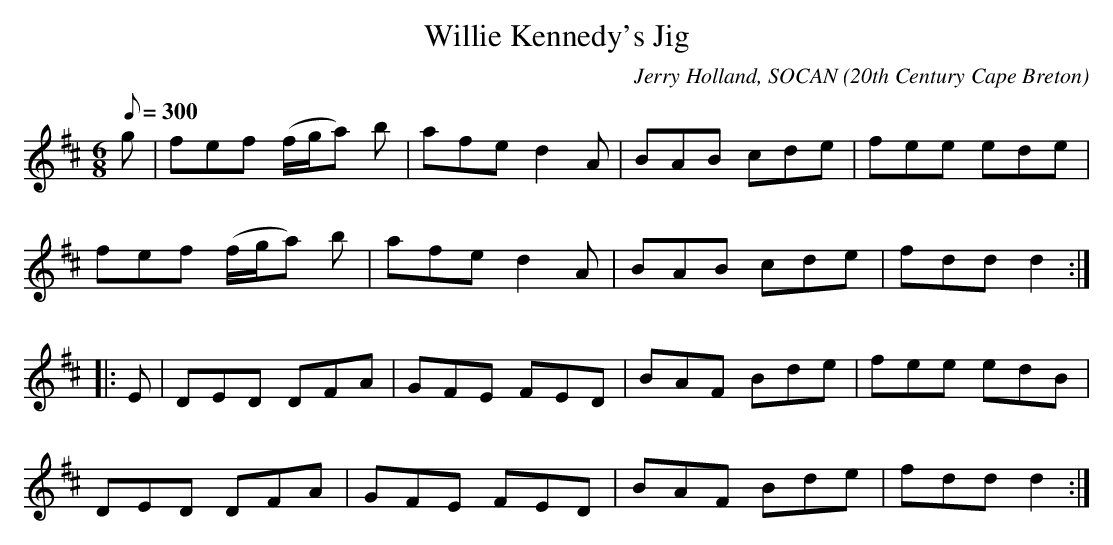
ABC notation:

X:1
T: Willie Kennedy's Jig
C:Jerry Holland, SOCAN
O:20th Century Cape Breton
L:1/8
Q:300
M:6/8
K:D
g|fef (f/g/a) b|afe d2 A|BAB cde|fee ede|!
fef (f/g/a) b|afe d2 A|BAB cde|fdd d2:|!
|:E|DED DFA|GFE FED|BAF Bde|fee edB|!
DED DFA|GFE FED|BAF Bde|fdd d2:|!
